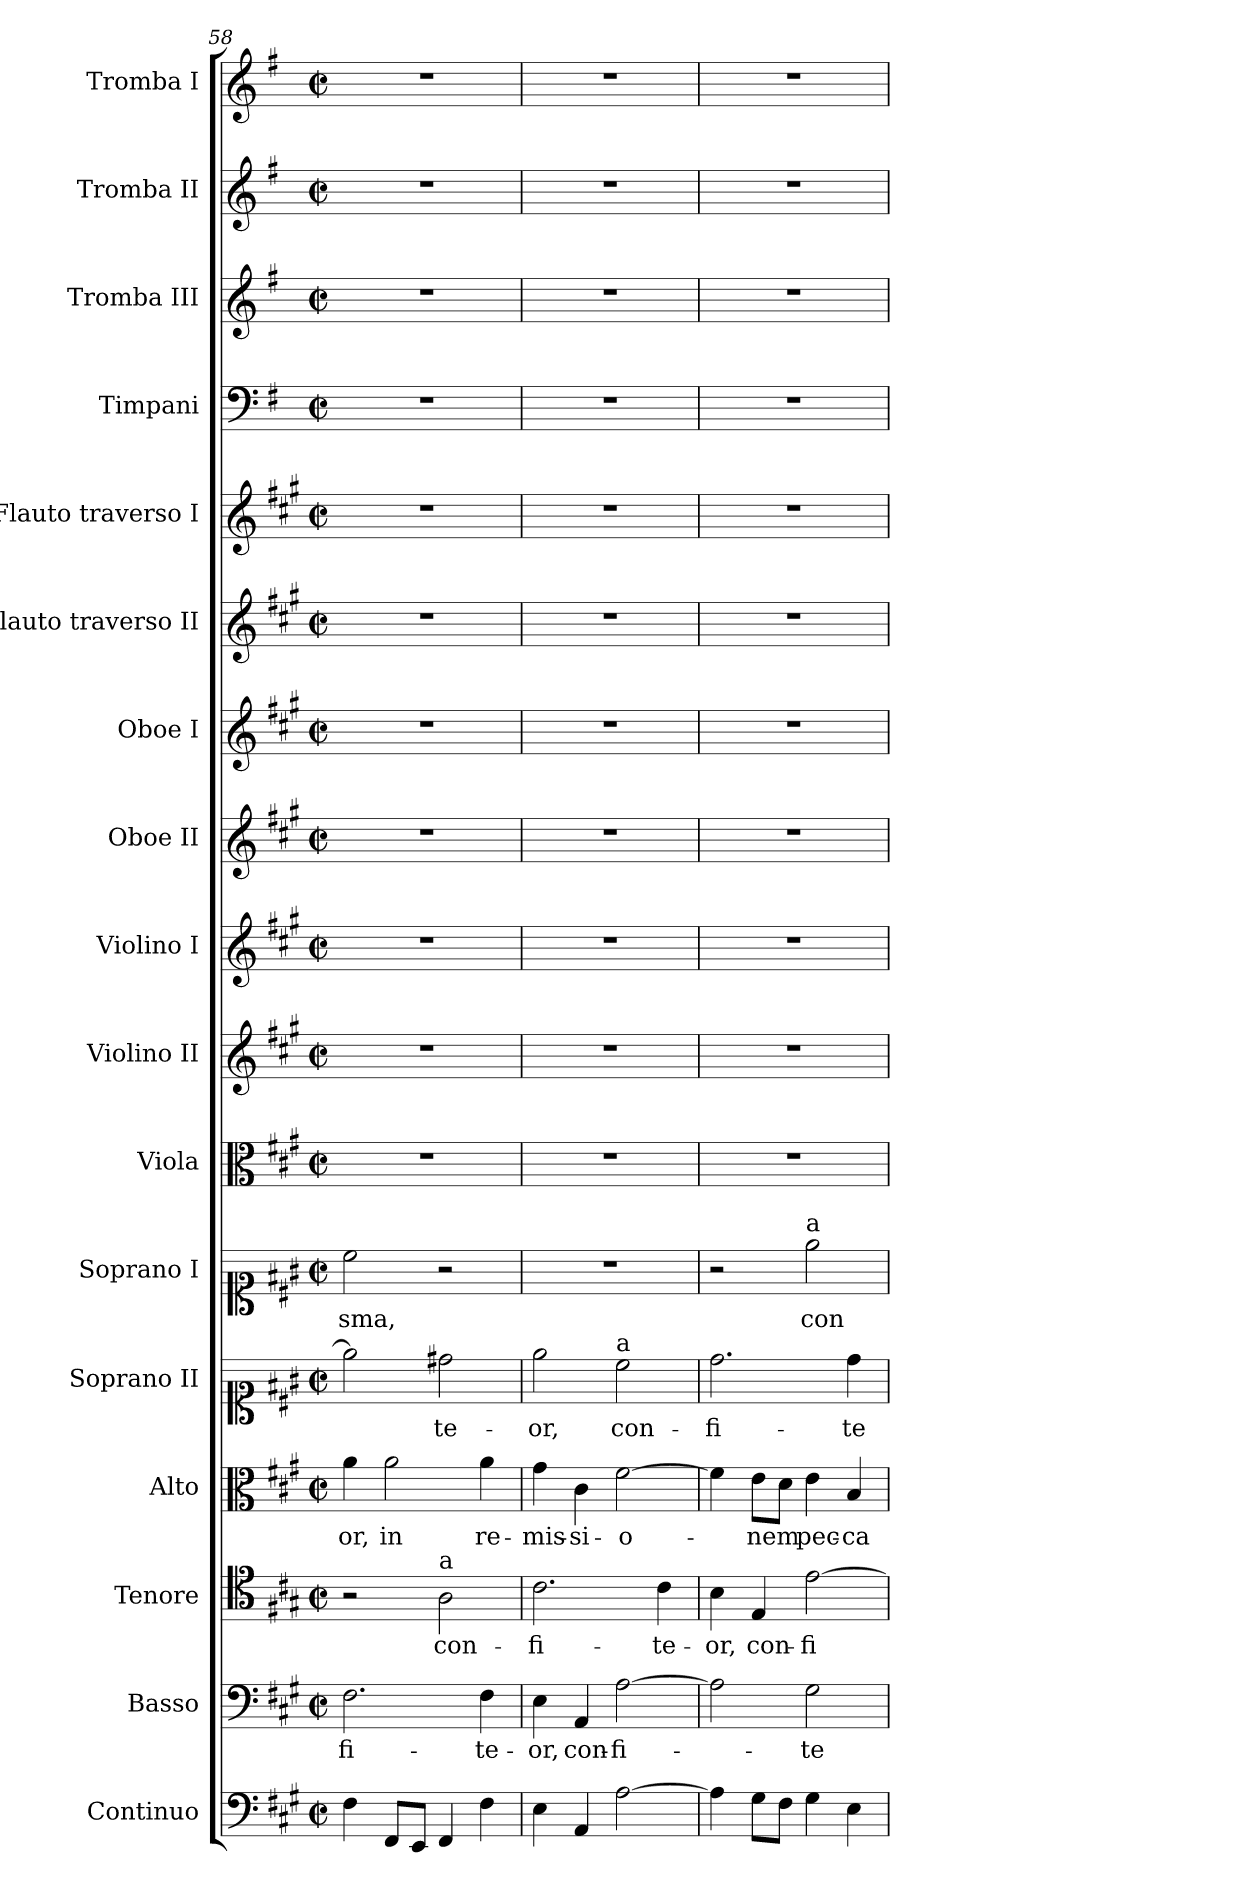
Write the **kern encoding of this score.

**kern	**kern	**text	**kern	**text	**kern	**text	**kern	**text	**kern	**text	**kern	**kern	**kern	**kern	**kern	**kern	**kern	**kern	**kern	**kern	**kern
*part17	*part16	*part16	*part15	*part15	*part14	*part14	*part13	*part13	*part12	*part12	*part11	*part10	*part9	*part8	*part7	*part6	*part5	*part4	*part3	*part2	*part1
*staff17	*staff16	*staff16	*staff15	*staff15	*staff14	*staff14	*staff13	*staff13	*staff12	*staff12	*staff11	*staff10	*staff9	*staff8	*staff7	*staff6	*staff5	*staff4	*staff3	*staff2	*staff1
*I"Continuo	*I"Basso	*	*I"Tenore	*	*I"Alto	*	*I"Soprano II	*	*I"Soprano I	*	*I"Viola	*I"Violino II	*I"Violino I	*I"Oboe II	*I"Oboe I	*I"Flauto traverso II	*I"Flauto traverso I	*I"Timpani	*I"Tromba III	*I"Tromba II	*I"Tromba I
*I'Cont.	*I'B.	*	*I'T.	*	*I'A.	*	*I'S. II	*	*I'S. I	*	*I'Vla.	*I'Vln. II	*I'Vln. I	*I'Ob. II	*I'Ob. I	*I'Fl. trv. II	*I'Fl. trv. I	*I'Timp.	*I'Tr. III	*I'Tr. II	*I'Tr. I
*clefF4	*clefF4	*	*clefC4	*	*clefC3	*	*clefC1	*	*clefC1	*	*clefC3	*clefG2	*clefG2	*clefG2	*clefG2	*clefG2	*clefG2	*clefF4	*clefG2	*clefG2	*clefG2
*	*	*	*	*	*	*	*	*	*	*	*	*	*	*	*	*	*	*ITrd-1c-2	*ITrd-1c-2	*ITrd-1c-2	*ITrd-1c-2
*k[f#c#g#]	*k[f#c#g#]	*	*k[f#c#g#]	*	*k[f#c#g#]	*	*k[f#c#g#]	*	*k[f#c#g#]	*	*k[f#c#g#]	*k[f#c#g#]	*k[f#c#g#]	*k[f#c#g#]	*k[f#c#g#]	*k[f#c#g#]	*k[f#c#g#]	*k[f#c#g#]	*k[f#c#g#]	*k[f#c#g#]	*k[f#c#g#]
*M2/2	*M2/2	*	*M2/2	*	*M2/2	*	*M2/2	*	*M2/2	*	*M2/2	*M2/2	*M2/2	*M2/2	*M2/2	*M2/2	*M2/2	*M2/2	*M2/2	*M2/2	*M2/2
*met(c|)	*met(c|)	*	*met(c|)	*	*met(c|)	*	*met(c|)	*	*met(c|)	*	*met(c|)	*met(c|)	*met(c|)	*met(c|)	*met(c|)	*met(c|)	*met(c|)	*met(c|)	*met(c|)	*met(c|)	*met(c|)
=58	=58	=58	=58	=58	=58	=58	=58	=58	=58	=58	=58	=58	=58	=58	=58	=58	=58	=58	=58	=58	=58
4F#\	2.F#\	-fi-	2r	.	4a\	-or,	2ee\]	.	2cc#\	-sma,	1r	1r	1r	1r	1r	1r	1r	1r	1r	1r	1r
8FF#/L	.	.	.	.	2a\	in	.	.	.	.	.	.	.	.	.	.	.	.	.	.	.
8EE/J	.	.	.	.	.	.	.	.	.	.	.	.	.	.	.	.	.	.	.	.	.
!	!	!	!LO:TX:a:t=a	!	!	!	!	!	!	!	!	!	!	!	!	!	!	!	!	!	!
4FF#/	.	.	2A\	con-	.	.	2dd#X\	-te-	2r	.	.	.	.	.	.	.	.	.	.	.	.
4F#\	4F#\	-te-	.	.	4a\	re-	.	.	.	.	.	.	.	.	.	.	.	.	.	.	.
=59	=59	=59	=59	=59	=59	=59	=59	=59	=59	=59	=59	=59	=59	=59	=59	=59	=59	=59	=59	=59	=59
4E\	4E\	-or,	2.c#\	-fi-	4g#\	-mis-	2ee\	-or,	1r	.	1r	1r	1r	1r	1r	1r	1r	1r	1r	1r	1r
4AA/	4AA/	con-	.	.	4c#\	-si-	.	.	.	.	.	.	.	.	.	.	.	.	.	.	.
!	!	!	!	!	!	!	!LO:TX:a:t=a	!	!	!	!	!	!	!	!	!	!	!	!	!	!
[2A\	[2A\	-fi-	.	.	[2f#\	-o-	2cc#\	con-	.	.	.	.	.	.	.	.	.	.	.	.	.
.	.	.	4c#\	-te-	.	.	.	.	.	.	.	.	.	.	.	.	.	.	.	.	.
=60	=60	=60	=60	=60	=60	=60	=60	=60	=60	=60	=60	=60	=60	=60	=60	=60	=60	=60	=60	=60	=60
4A\]	2A\]	.	4B\	-or,	4f#\]	.	2.dd\	-fi-	2r	.	1r	1r	1r	1r	1r	1r	1r	1r	1r	1r	1r
8G#\L	.	.	4E/	con-	8e\L	-nem	.	.	.	.	.	.	.	.	.	.	.	.	.	.	.
8F#\J	.	.	.	.	8d\J	.	.	.	.	.	.	.	.	.	.	.	.	.	.	.	.
!	!	!	!	!	!	!	!	!	!LO:TX:a:t=a	!	!	!	!	!	!	!	!	!	!	!	!
4G#\	2G#\	-te-	[2e\	-fi-	4e\	pec-	.	.	2ee\	con-	.	.	.	.	.	.	.	.	.	.	.
4E\	.	.	.	.	4B/	-ca-	4dd\	-te-	.	.	.	.	.	.	.	.	.	.	.	.	.
=	=	=	=	=	=	=	=	=	=	=	=	=	=	=	=	=	=	=	=	=	=
*-	*-	*-	*-	*-	*-	*-	*-	*-	*-	*-	*-	*-	*-	*-	*-	*-	*-	*-	*-	*-	*-
